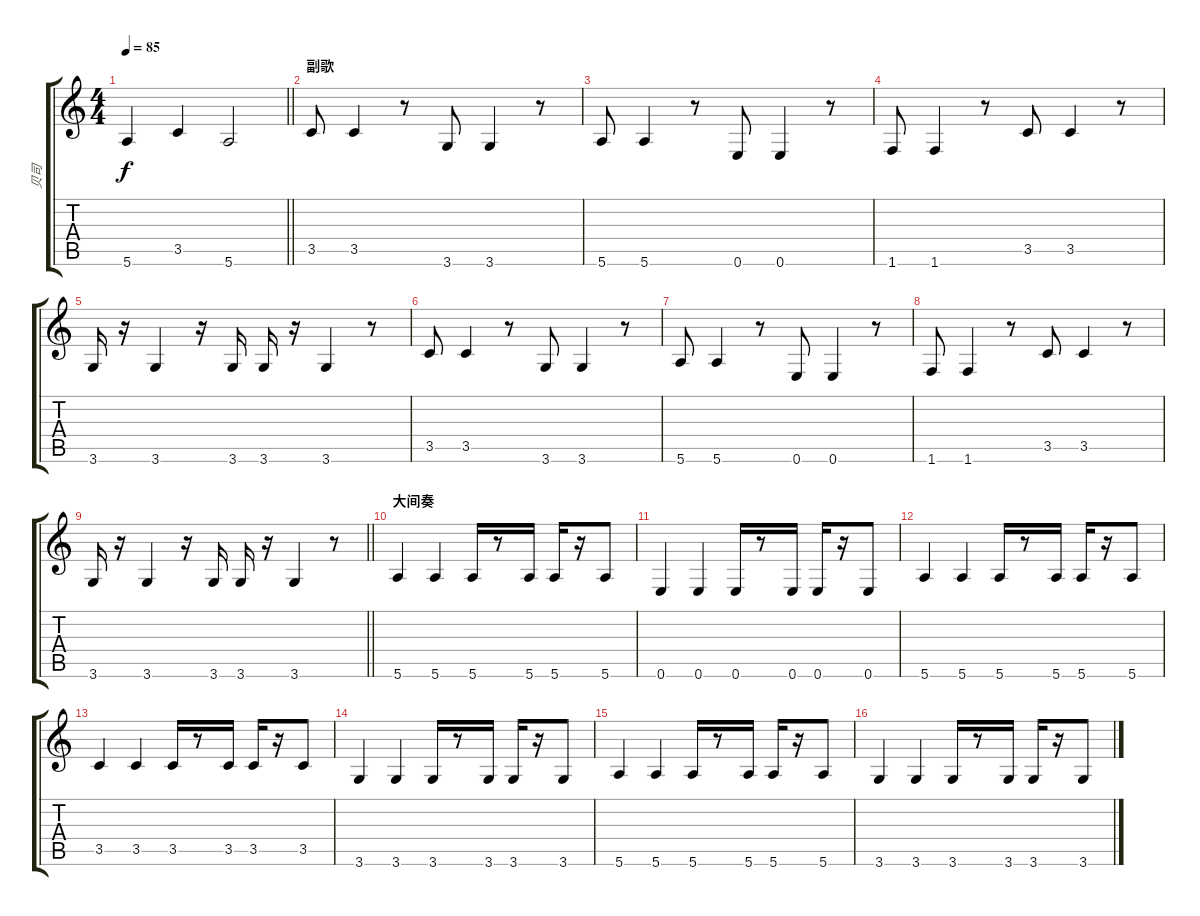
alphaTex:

\track ("贝司" "贝司") {instrument electricbassfinger}
\staff {score tabs}
\tuning (E4 B3 G3 D3 A2 E2) {hide}
\ts (4 4)
\tempo 85
\clef g2
\barLineRight lightlight
\ks c
5.6.4{dy f} 3.5.4 5.6.2 |
\section ("" "副歌")
3.5.8 3.5.4 r.8 3.6.8 3.6.4 r.8 |
5.6.8 5.6.4 r.8 0.6.8 0.6.4 r.8 |
1.6.8 1.6.4 r.8 3.5.8 3.5.4 r.8 |
3.6.16 r.16 3.6.4 r.16 3.6.16 3.6.16 r.16 3.6.4 r.8 |
3.5.8 3.5.4 r.8 3.6.8 3.6.4 r.8 |
5.6.8 5.6.4 r.8 0.6.8 0.6.4 r.8 |
1.6.8 1.6.4 r.8 3.5.8 3.5.4 r.8 |
\barLineRight lightlight
3.6.16 r.16 3.6.4 r.16 3.6.16 3.6.16 r.16 3.6.4 r.8 |
\section ("" "大间奏")
5.6.4 5.6.4 5.6.16 r.8 5.6.16 5.6.16 r.16 5.6.8 |
0.6.4 0.6.4 0.6.16 r.8 0.6.16 0.6.16 r.16 0.6.8 |
5.6.4 5.6.4 5.6.16 r.8 5.6.16 5.6.16 r.16 5.6.8 |
3.5.4 3.5.4 3.5.16 r.8 3.5.16 3.5.16 r.16 3.5.8 |
3.6.4 3.6.4 3.6.16 r.8 3.6.16 3.6.16 r.16 3.6.8 |
5.6.4 5.6.4 5.6.16 r.8 5.6.16 5.6.16 r.16 5.6.8 |
3.6.4 3.6.4 3.6.16 r.8 3.6.16 3.6.16 r.16 3.6.8
